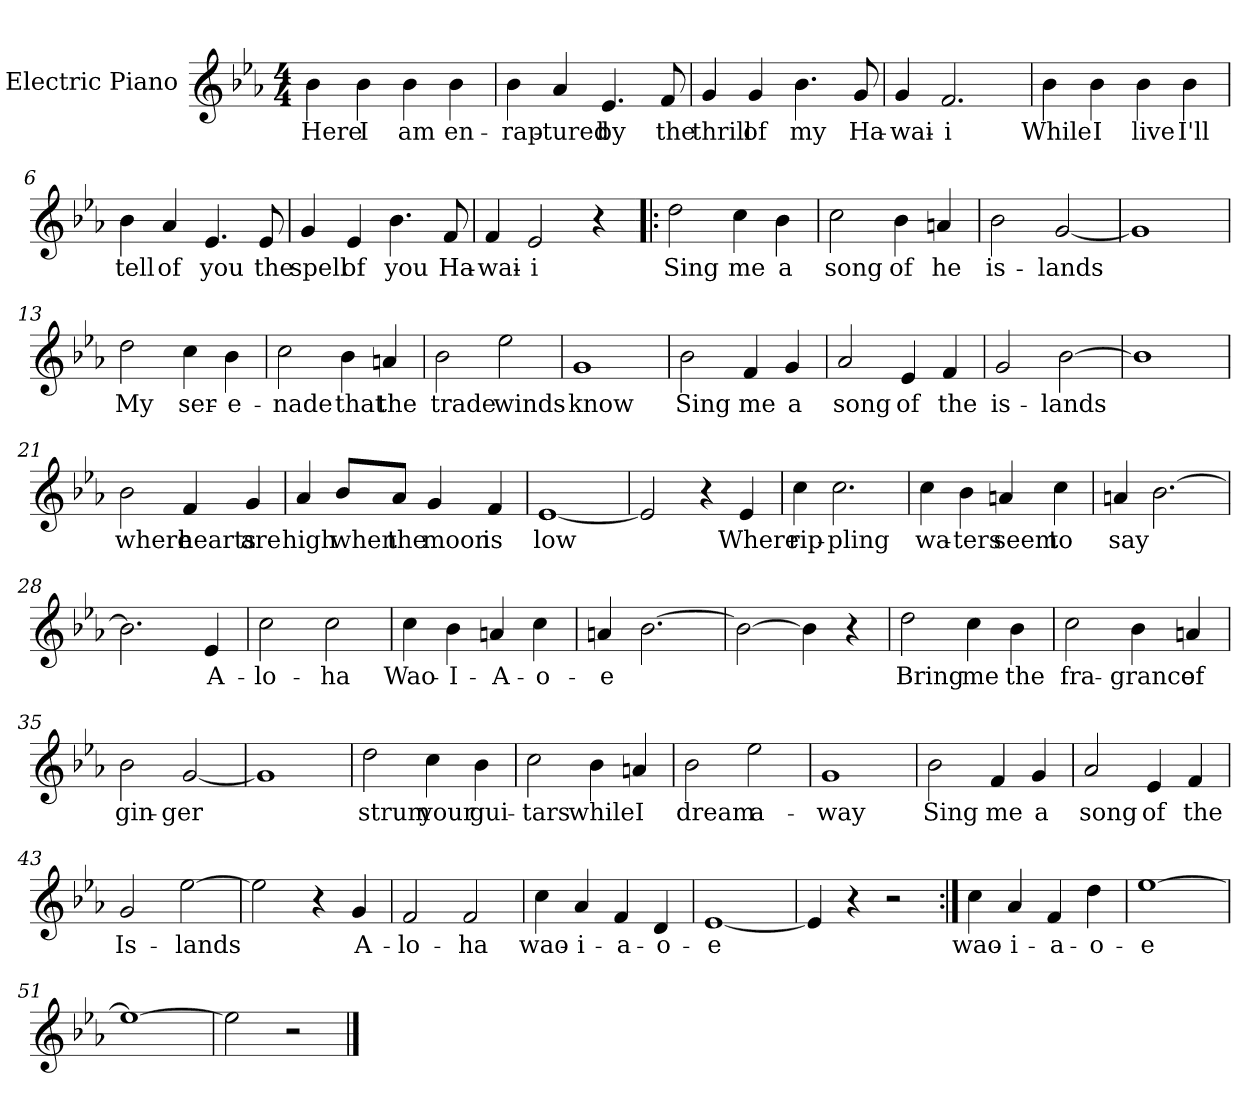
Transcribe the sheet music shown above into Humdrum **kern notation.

**kern	**text
*part1	*part1
*staff1	*staff1
*I"Electric Piano	*
*I'E.Pno	*
*clefG2	*
*k[b-e-a-]	*
*E-:	*
*M4/4	*
=1	=1
4b-\	Here
4b-\	I
4b-\	am
4b-\	en-
=2	=2
4b-\	-rap-
4a-/	-tured
4.e-/	by
8f/	the
=3	=3
4g/	thrill
4g/	of
4.b-\	my
8g/	Ha-
=4	=4
4g/	-wai-
2.f/	-i
!!LO:LB:g=z
=5	=5
4b-\	While
4b-\	I
4b-\	live
4b-\	I'll
=6	=6
4b-\	tell
4a-/	of
4.e-/	you
8e-/	the
=7	=7
4g/	spell
4e-/	of
4.b-\	you
8f/	Ha-
=8	=8
4f/	-wai-
2e-/	-i
4r	.
!!LO:LB:g=z
=9!|:	=9!|:
2dd\	Sing
4cc\	me
4b-\	a
=10	=10
2cc\	song
4b-\	of
4an/	he
=11	=11
2b-\	is-
[2g/	-lands
=12	=12
1g]	.
!!LO:LB:g=z
=13	=13
2dd\	My
4cc\	ser-
4b-\	-e-
=14	=14
2cc\	-nade
4b-\	that
4an/	the
=15	=15
2b-\	trade
2ee-\	winds
=16	=16
1g	know
!!LO:LB:g=z
=17	=17
2b-\	Sing
4f/	me
4g/	a
=18	=18
2a-/	song
4e-/	of
4f/	the
=19	=19
2g/	is-
[2b-\	-lands
=20	=20
1b-]	.
!!LO:LB:g=z
=21	=21
2b-\	where
4f/	hearts
4g/	are
=22	=22
4a-/	high
8b-/L	when
8a-/J	the
4g/	moon
4f/	is
=23	=23
[1e-	low
=24	=24
2e-/]	.
4r	.
4e-/	Where
!!LO:LB:g=z
=25	=25
4cc\	rip-
2.cc\	-pling
=26	=26
4cc\	wa-
4b-\	-ters
4an/	seem
4cc\	to
=27	=27
4an/	say
[2.b-\	.
=28	=28
2.b-\]	.
4e-/	A-
!!LO:LB:g=z
=29	=29
2cc\	-lo-
2cc\	-ha
=30	=30
4cc\	Wao-
4b-\	-I-
4an/	-A-
4cc\	-o-
=31	=31
4an/	-e
[2.b-\	.
=32	=32
2b-\_	.
4b-\]	.
4r	.
!!LO:PB:g=z
=33	=33
2dd\	Bring
4cc\	me
4b-\	the
=34	=34
2cc\	-fra-
4b-\	-grance
4an/	of
=35	=35
2b-\	gin-
[2g/	-ger
=36	=36
1g]	.
!!LO:LB:g=z
=37	=37
2dd\	strum
4cc\	your
4b-\	gui-
=38	=38
2cc\	-tars
4b-\	while
4an/	I
=39	=39
2b-\	dream
2ee-\	a-
=40	=40
1g	way
!!LO:LB:g=z
=41	=41
2b-\	Sing
4f/	me
4g/	a
=42	=42
2a-/	song
4e-/	of
4f/	the
=43	=43
2g/	Is-
[2ee-\	-lands
=44	=44
2ee-\]	.
4r	.
4g/	A-
!!LO:LB:g=z
=45	=45
2f/	-lo-
2f/	-ha
=46	=46
4cc\	-wao-
4a-/	-i-
4f/	-a-
4d/	-o-
=47	=47
[1e-	-e
=48	=48
4e-/]	.
4r	.
2r	.
=49:|!	=49:|!
4cc\	wao-
4a-/	-i-
4f/	-a-
4dd\	-o-
=50	=50
[1ee-	-e
=51	=51
1ee-_	.
=52	=52
2ee-\]	.
2r	.
==	==
*-	*-
